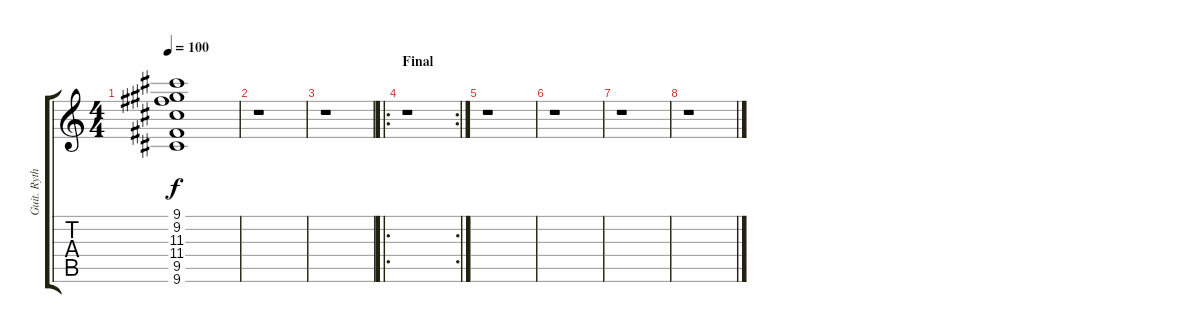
\track ("Guit. Rythm 1" "Guit. Ryth") {instrument distortionguitar}
\staff {score tabs}
\tuning (E4 B3 G3 D3 A2 E2) {hide}
\ts (4 4)
\tempo 100
\clef g2
\ks c
(9.1{t} 9.2{t} 11.3{t} 11.4{t} 9.5{t} 9.6{t}).1{dy f} |
r.1 |
r.1 |
\ro
\rc 2
\section ("" "Final")
r.1 |
r.1 |
r.1 |
r.1 |
r.1
